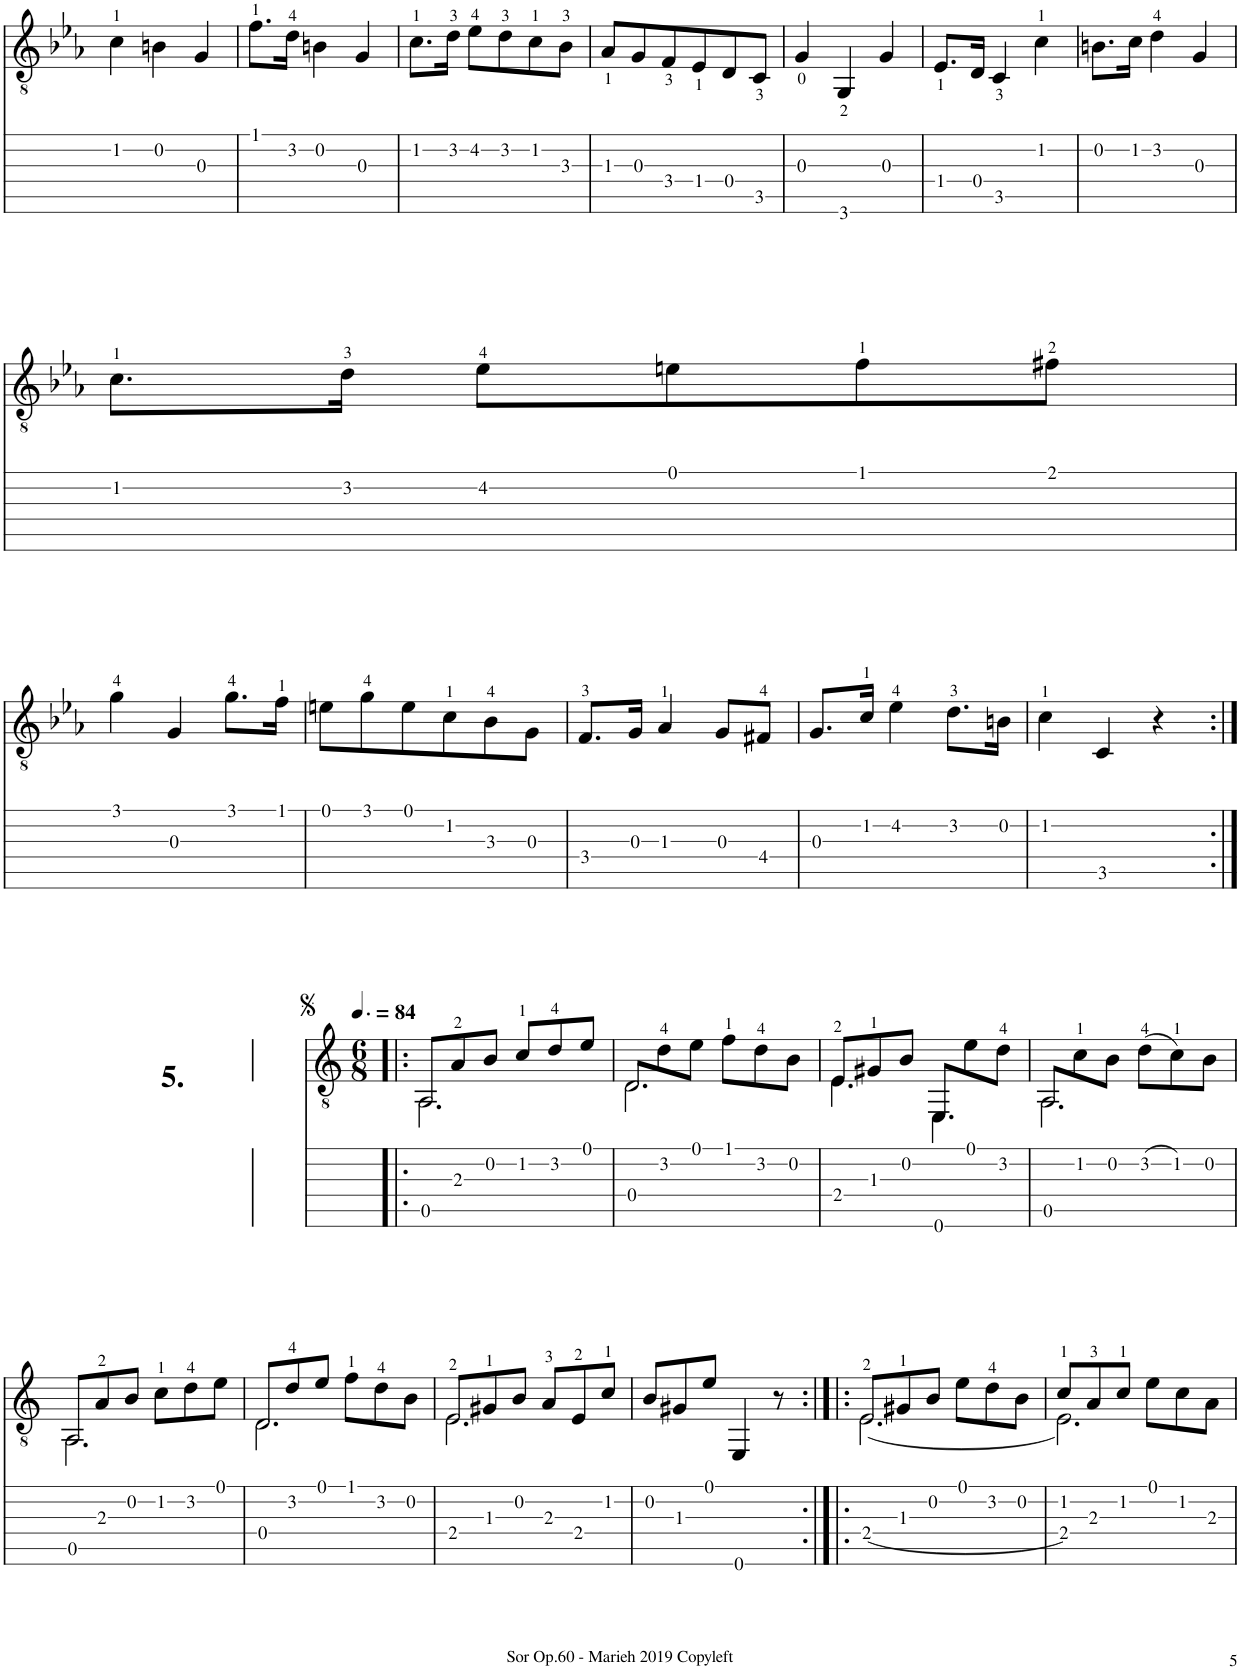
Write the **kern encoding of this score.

**kern	**kern
*part2	*part1
*staff2	*staff1
*I"Guitare classique (Tablature)	*I"Classical Guitar
!!LO:PB:g=z
*	*clefGv2
*k[b-e-a-]	*k[b-e-a-]
*M3/4	*M3/4
=13	=13
4c	4c\
4Bn	4Bn\
4G	4G/
=14	=14
8.fL	8.f\L
16dJk	16d\Jk
4Bn	4Bn\
4G	4G/
=15	=15
8.cL	8.c\L
16dJk	16d\Jk
8e-L	8e-\L
8dJ	8d\
8cL	8c\
8B-J	8B-\J
=16	=16
8A-<L	8A-</L
8GJ	8G/
8F<L	8F</
8E-<J	8E-</
8DL	8D/
8C<J	8C</J
=17	=17
4G<	4G</
4GG<	4GG</
4G	4G/
=18	=18
8.E-<L	8.E-</L
16DJk	16D/Jk
4C<	4C</
4c	4c\
=19	=19
8.BnL	8.Bn\L
16cJk	16c\Jk
4d	4d\
4G	4G/
!!LO:LB:g=z
=20	=20
8.cL	8.c\L
16dJk	16d\Jk
8e-L	8e-\L
8enJ	8en\
8fL	8f\
8f#XJ	8f#X\J
!!LO:LB:g=z
=21	=21
4g	4g\
4G	4G/
8.gL	8.g\L
16fJk	16f\Jk
=22	=22
8enL	8en\L
8gJ	8g\
8eL	8e\
8cJ	8c\
8B-L	8B-\
8GJ	8G\J
=23	=23
8.FL	8.F/L
16GJk	16G/Jk
4A-	4A-/
8GL	8G/L
8F#XJ	8F#X/J
=24	=24
8.GL	8.G/L
16cJk	16c/Jk
4e-	4e-\
8.dL	8.d\L
16BnJk	16Bn\Jk
=25	=25
4c	4c\
4C	4C/
4r	4r
!!LO:LB:g=z
=1:|!	=1:|!
*stria6	*
*k[]	*k[]
*M6/8	*M6/8
2.r	2.r
=2	=2
2.r	2.r
=3!|:	=3!|:
*M6/8	*M6/8
*	*MM126
*^	*^
!	!	!LO:TX:a:B:t=5.	!
8AAL	2.AA	8AA/L	2.AA\
8A	.	8A/	.
8BJ	.	8B/J	.
8cL	.	8c/L	.
8d	.	8d/	.
8eJ	.	8e/J	.
=4	=4	=4	=4
8DL	2.D	8D/L	2.D\
8d	.	8d>\	.
8eJ	.	8e\J	.
8fL	.	8f>\L	.
8d	.	8d>\	.
8BJ	.	8B\J	.
=5	=5	=5	=5
8EL	4.E	8E/L	4.E\
8G#X	.	8G#X/	.
8BJ	.	8B/J	.
8r	4.EE	8EE/L	4.EE\
8eL	.	8e\	.
8dJ	.	8d>\J	.
=6	=6	=6	=6
8AAL	2.AA	8AA/L	2.AA\
8c	.	8c>\	.
8BJ	.	8B\J	.
(>8dL	.	(>8d>\L	.
8c)	.	8c>\)	.
8BJ	.	8B\J	.
!!LO:LB:g=z	!!
=7	=7	=7	=7
8AAL	2.AA	8AA/L	2.AA\
8A	.	8A/	.
8BJ	.	8B/J	.
8cL	.	8c>\L	.
8d	.	8d>\	.
8eJ	.	8e\J	.
=8	=8	=8	=8
8DL	2.D	8D/L	2.D\
8d	.	8d/	.
8eJ	.	8e/J	.
8fL	.	8f>\L	.
8d	.	8d>\	.
8BJ	.	8B\J	.
=9	=9	=9	=9
8EL	2.E	8E/L	2.E\
8G#X	.	8G#X/	.
8BJ	.	8B/J	.
8AL	.	8A/L	.
8E	.	8E/	.
8cJ	.	8c/J	.
*v	*v	*	*
*	*v	*v
=10	=10
8BL	8B/L
8G#X	8G#X/
8eJ	8e/J
4EE	4EE/
8r	8r
=11:|!|:	=11:|!|:
*^	*^
8EL	[<2.E	8E/L	[<2.E\
8G#X	.	8G#X/	.
8BJ	.	8B/J	.
8eL	.	8e\L	.
8d	.	8d>\	.
8BJ	.	8B\J	.
=12	=12	=12	=12
8cL	2.E]	8c/L	2.E\]
8A	.	8A/	.
8cJ	.	8c/J	.
8eL	.	8e\L	.
8c	.	8c\	.
8AJ	.	8A\J	.
*v	*v	*	*
*	*v	*v
=	=
*-	*-
